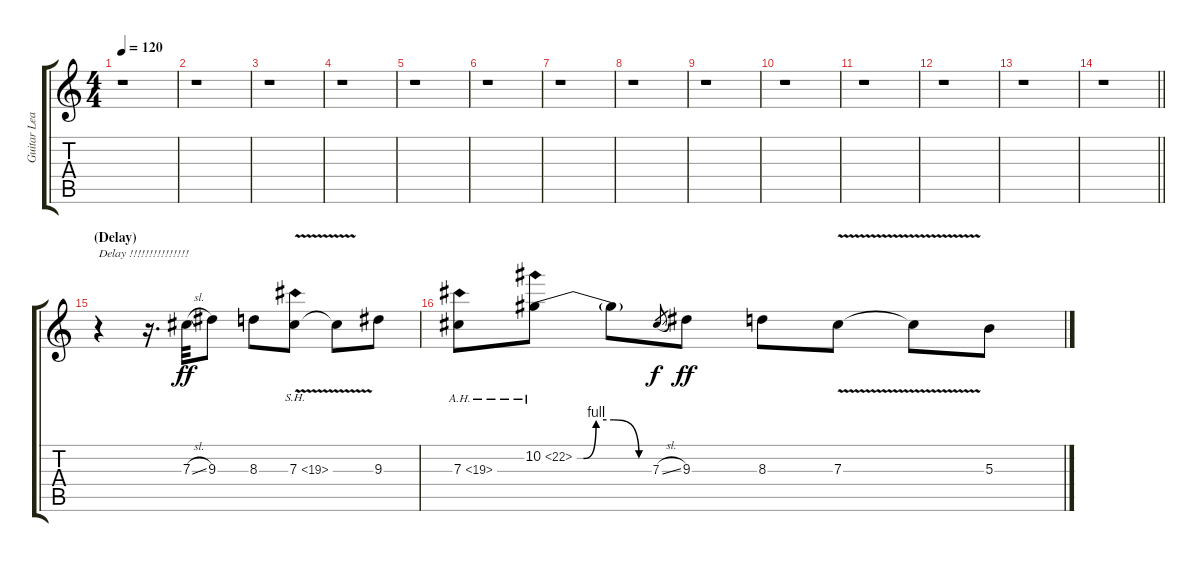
\track ("Guitar Lead Delay (0.5 sec)" "Guitar Lea") {instrument distortionguitar}
\staff {score tabs}
\tuning (Eb4 Bb3 Gb3 Db3 Ab2 Eb2) {hide}
\ts (4 4)
\tempo 120
\clef g2
\ks c
r.1{dy ff} |
r.1 |
r.1 |
r.1 |
r.1 |
r.1 |
r.1 |
r.1 |
r.1 |
r.1 |
r.1 |
r.1 |
r.1 |
\barLineRight lightlight
r.1 |
\section ("" "(Delay)")
r.4{txt "Delay !!!!!!!!!!!!!!!" volume 11} r.16{d} 7.3{sl}.32 9.3.8 8.3.8 7.3{sh 12 v}.8 7.3{t}.8 9.3.8 |
7.3{ah 12}.8 10.2{be (custom 0 0 5 0 15 4 29 4 49 0 60 0) ah 12}.8 10.2{t}.8 7.3{sl}.8{gr dy f} 9.3.8{dy ff} 8.3.8 7.3{v}.8 7.3{t}.8 5.3.8
